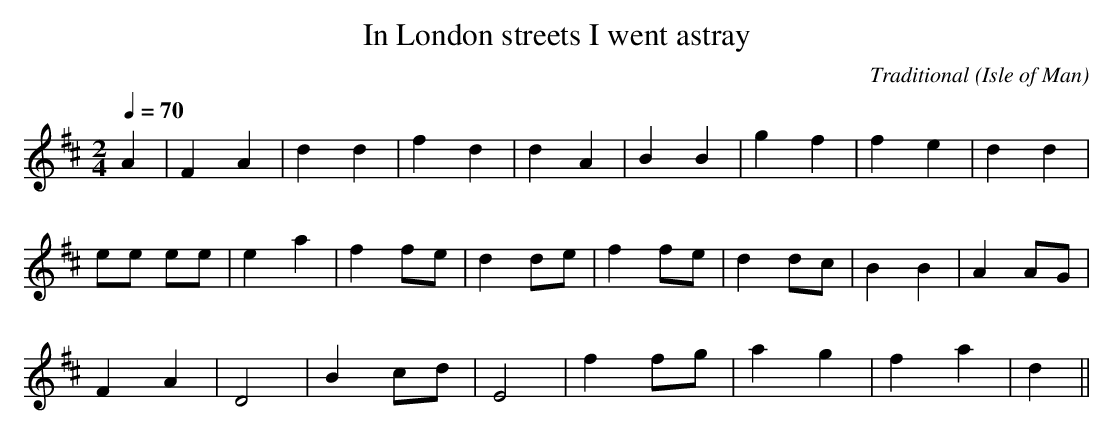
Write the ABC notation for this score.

X:1
T:In London streets I went astray
C:Traditional
O:Isle of Man
L:1/4
M:2/4
Q:70
K:D
A|F A|d d|f d|d A|B B|g f|f e|d d|
e/e/ e/e/|e a|f f/e/|d d/e/|f f/e/|d d/c/|B B|A A/G/|
F A|D2|B c/d/|E2|f f/g/|a g |f a|d||
